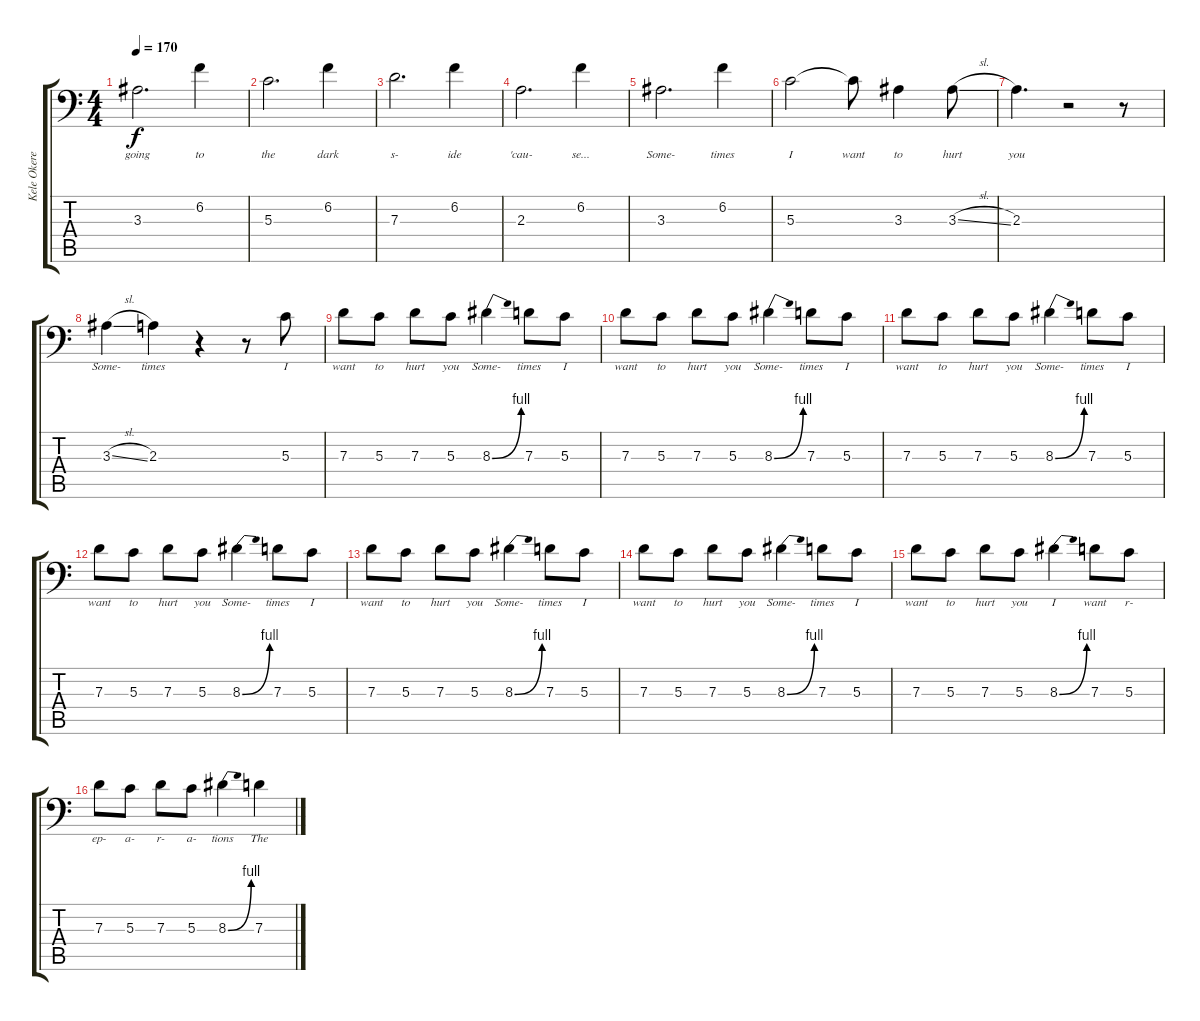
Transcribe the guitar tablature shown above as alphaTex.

\track ("Kele Okereke Vocals" "Kele Okere") {instrument oboe}
\staff {score tabs}
\tuning (E4 B3 G3 D3 A2 E1) {hide}
\ts (4 4)
\tempo 170
\clef f4
\ks c
3.3.2{d lyrics (0 "going") lyrics (1 "") lyrics (2 "") lyrics (3 "") lyrics (4 "") dy f} 6.2.4{lyrics (0 "to") lyrics (1 "") lyrics (2 "") lyrics (3 "") lyrics (4 "")} |
5.3.2{d lyrics (0 "the") lyrics (1 "") lyrics (2 "") lyrics (3 "") lyrics (4 "")} 6.2.4{lyrics (0 "dark") lyrics (1 "") lyrics (2 "") lyrics (3 "") lyrics (4 "")} |
7.3.2{d lyrics (0 "s-") lyrics (1 "") lyrics (2 "") lyrics (3 "") lyrics (4 "")} 6.2.4{lyrics (0 "ide") lyrics (1 "") lyrics (2 "") lyrics (3 "") lyrics (4 "")} |
2.3.2{d lyrics (0 "'cau-") lyrics (1 "") lyrics (2 "") lyrics (3 "") lyrics (4 "")} 6.2.4{lyrics (0 "se...") lyrics (1 "") lyrics (2 "") lyrics (3 "") lyrics (4 "")} |
3.3.2{d lyrics (0 "Some-") lyrics (1 "") lyrics (2 "") lyrics (3 "") lyrics (4 "")} 6.2.4{lyrics (0 "times") lyrics (1 "") lyrics (2 "") lyrics (3 "") lyrics (4 "")} |
5.3.2{lyrics (0 "I") lyrics (1 "") lyrics (2 "") lyrics (3 "") lyrics (4 "")} 5.3{t}.8{lyrics (0 "want") lyrics (1 "") lyrics (2 "") lyrics (3 "") lyrics (4 "")} 3.3.4{lyrics (0 "to") lyrics (1 "") lyrics (2 "") lyrics (3 "") lyrics (4 "")} 3.3{sl}.8{lyrics (0 "hurt") lyrics (1 "") lyrics (2 "") lyrics (3 "") lyrics (4 "")} |
2.3.4{d lyrics (0 "you") lyrics (1 "") lyrics (2 "") lyrics (3 "") lyrics (4 "")} r.2 r.8 |
3.3{sl}.4{lyrics (0 "Some-") lyrics (1 "") lyrics (2 "") lyrics (3 "") lyrics (4 "")} 2.3.4{lyrics (0 "times") lyrics (1 "") lyrics (2 "") lyrics (3 "") lyrics (4 "")} r.4 r.8 5.3.8{lyrics (0 "I") lyrics (1 "") lyrics (2 "") lyrics (3 "") lyrics (4 "")} |
7.3.8{lyrics (0 "want") lyrics (1 "") lyrics (2 "") lyrics (3 "") lyrics (4 "")} 5.3.8{lyrics (0 "to") lyrics (1 "") lyrics (2 "") lyrics (3 "") lyrics (4 "")} 7.3.8{lyrics (0 "hurt") lyrics (1 "") lyrics (2 "") lyrics (3 "") lyrics (4 "")} 5.3.8{lyrics (0 "you") lyrics (1 "") lyrics (2 "") lyrics (3 "") lyrics (4 "")} 8.3{be (bend 0 0 60 4)}.4{lyrics (0 "Some-") lyrics (1 "") lyrics (2 "") lyrics (3 "") lyrics (4 "")} 7.3.8{lyrics (0 "times") lyrics (1 "") lyrics (2 "") lyrics (3 "") lyrics (4 "")} 5.3.8{lyrics (0 "I") lyrics (1 "") lyrics (2 "") lyrics (3 "") lyrics (4 "")} |
7.3.8{lyrics (0 "want") lyrics (1 "") lyrics (2 "") lyrics (3 "") lyrics (4 "")} 5.3.8{lyrics (0 "to") lyrics (1 "") lyrics (2 "") lyrics (3 "") lyrics (4 "")} 7.3.8{lyrics (0 "hurt") lyrics (1 "") lyrics (2 "") lyrics (3 "") lyrics (4 "")} 5.3.8{lyrics (0 "you") lyrics (1 "") lyrics (2 "") lyrics (3 "") lyrics (4 "")} 8.3{be (bend 0 0 60 4)}.4{lyrics (0 "Some-") lyrics (1 "") lyrics (2 "") lyrics (3 "") lyrics (4 "")} 7.3.8{lyrics (0 "times") lyrics (1 "") lyrics (2 "") lyrics (3 "") lyrics (4 "")} 5.3.8{lyrics (0 "I") lyrics (1 "") lyrics (2 "") lyrics (3 "") lyrics (4 "")} |
7.3.8{lyrics (0 "want") lyrics (1 "") lyrics (2 "") lyrics (3 "") lyrics (4 "")} 5.3.8{lyrics (0 "to") lyrics (1 "") lyrics (2 "") lyrics (3 "") lyrics (4 "")} 7.3.8{lyrics (0 "hurt") lyrics (1 "") lyrics (2 "") lyrics (3 "") lyrics (4 "")} 5.3.8{lyrics (0 "you") lyrics (1 "") lyrics (2 "") lyrics (3 "") lyrics (4 "")} 8.3{be (bend 0 0 60 4)}.4{lyrics (0 "Some-") lyrics (1 "") lyrics (2 "") lyrics (3 "") lyrics (4 "")} 7.3.8{lyrics (0 "times") lyrics (1 "") lyrics (2 "") lyrics (3 "") lyrics (4 "")} 5.3.8{lyrics (0 "I") lyrics (1 "") lyrics (2 "") lyrics (3 "") lyrics (4 "")} |
7.3.8{lyrics (0 "want") lyrics (1 "") lyrics (2 "") lyrics (3 "") lyrics (4 "")} 5.3.8{lyrics (0 "to") lyrics (1 "") lyrics (2 "") lyrics (3 "") lyrics (4 "")} 7.3.8{lyrics (0 "hurt") lyrics (1 "") lyrics (2 "") lyrics (3 "") lyrics (4 "")} 5.3.8{lyrics (0 "you") lyrics (1 "") lyrics (2 "") lyrics (3 "") lyrics (4 "")} 8.3{be (bend 0 0 60 4)}.4{lyrics (0 "Some-") lyrics (1 "") lyrics (2 "") lyrics (3 "") lyrics (4 "")} 7.3.8{lyrics (0 "times") lyrics (1 "") lyrics (2 "") lyrics (3 "") lyrics (4 "")} 5.3.8{lyrics (0 "I") lyrics (1 "") lyrics (2 "") lyrics (3 "") lyrics (4 "")} |
7.3.8{lyrics (0 "want") lyrics (1 "") lyrics (2 "") lyrics (3 "") lyrics (4 "")} 5.3.8{lyrics (0 "to") lyrics (1 "") lyrics (2 "") lyrics (3 "") lyrics (4 "")} 7.3.8{lyrics (0 "hurt") lyrics (1 "") lyrics (2 "") lyrics (3 "") lyrics (4 "")} 5.3.8{lyrics (0 "you") lyrics (1 "") lyrics (2 "") lyrics (3 "") lyrics (4 "")} 8.3{be (bend 0 0 60 4)}.4{lyrics (0 "Some-") lyrics (1 "") lyrics (2 "") lyrics (3 "") lyrics (4 "")} 7.3.8{lyrics (0 "times") lyrics (1 "") lyrics (2 "") lyrics (3 "") lyrics (4 "")} 5.3.8{lyrics (0 "I") lyrics (1 "") lyrics (2 "") lyrics (3 "") lyrics (4 "")} |
7.3.8{lyrics (0 "want") lyrics (1 "") lyrics (2 "") lyrics (3 "") lyrics (4 "")} 5.3.8{lyrics (0 "to") lyrics (1 "") lyrics (2 "") lyrics (3 "") lyrics (4 "")} 7.3.8{lyrics (0 "hurt") lyrics (1 "") lyrics (2 "") lyrics (3 "") lyrics (4 "")} 5.3.8{lyrics (0 "you") lyrics (1 "") lyrics (2 "") lyrics (3 "") lyrics (4 "")} 8.3{be (bend 0 0 60 4)}.4{lyrics (0 "Some-") lyrics (1 "") lyrics (2 "") lyrics (3 "") lyrics (4 "")} 7.3.8{lyrics (0 "times") lyrics (1 "") lyrics (2 "") lyrics (3 "") lyrics (4 "")} 5.3.8{lyrics (0 "I") lyrics (1 "") lyrics (2 "") lyrics (3 "") lyrics (4 "")} |
7.3.8{lyrics (0 "want") lyrics (1 "") lyrics (2 "") lyrics (3 "") lyrics (4 "")} 5.3.8{lyrics (0 "to") lyrics (1 "") lyrics (2 "") lyrics (3 "") lyrics (4 "")} 7.3.8{lyrics (0 "hurt") lyrics (1 "") lyrics (2 "") lyrics (3 "") lyrics (4 "")} 5.3.8{lyrics (0 "you") lyrics (1 "") lyrics (2 "") lyrics (3 "") lyrics (4 "")} 8.3{be (bend 0 0 60 4)}.4{lyrics (0 "I") lyrics (1 "") lyrics (2 "") lyrics (3 "") lyrics (4 "")} 7.3.8{lyrics (0 "want") lyrics (1 "") lyrics (2 "") lyrics (3 "") lyrics (4 "")} 5.3.8{lyrics (0 "r-") lyrics (1 "") lyrics (2 "") lyrics (3 "") lyrics (4 "")} |
7.3.8{lyrics (0 "ep-") lyrics (1 "") lyrics (2 "") lyrics (3 "") lyrics (4 "")} 5.3.8{lyrics (0 "a-") lyrics (1 "") lyrics (2 "") lyrics (3 "") lyrics (4 "")} 7.3.8{lyrics (0 "r-") lyrics (1 "") lyrics (2 "") lyrics (3 "") lyrics (4 "")} 5.3.8{lyrics (0 "a-") lyrics (1 "") lyrics (2 "") lyrics (3 "") lyrics (4 "")} 8.3{be (bend 0 0 60 4)}.4{lyrics (0 "tions") lyrics (1 "") lyrics (2 "") lyrics (3 "") lyrics (4 "")} 7.3.4{lyrics (0 "The") lyrics (1 "") lyrics (2 "") lyrics (3 "") lyrics (4 "")}
